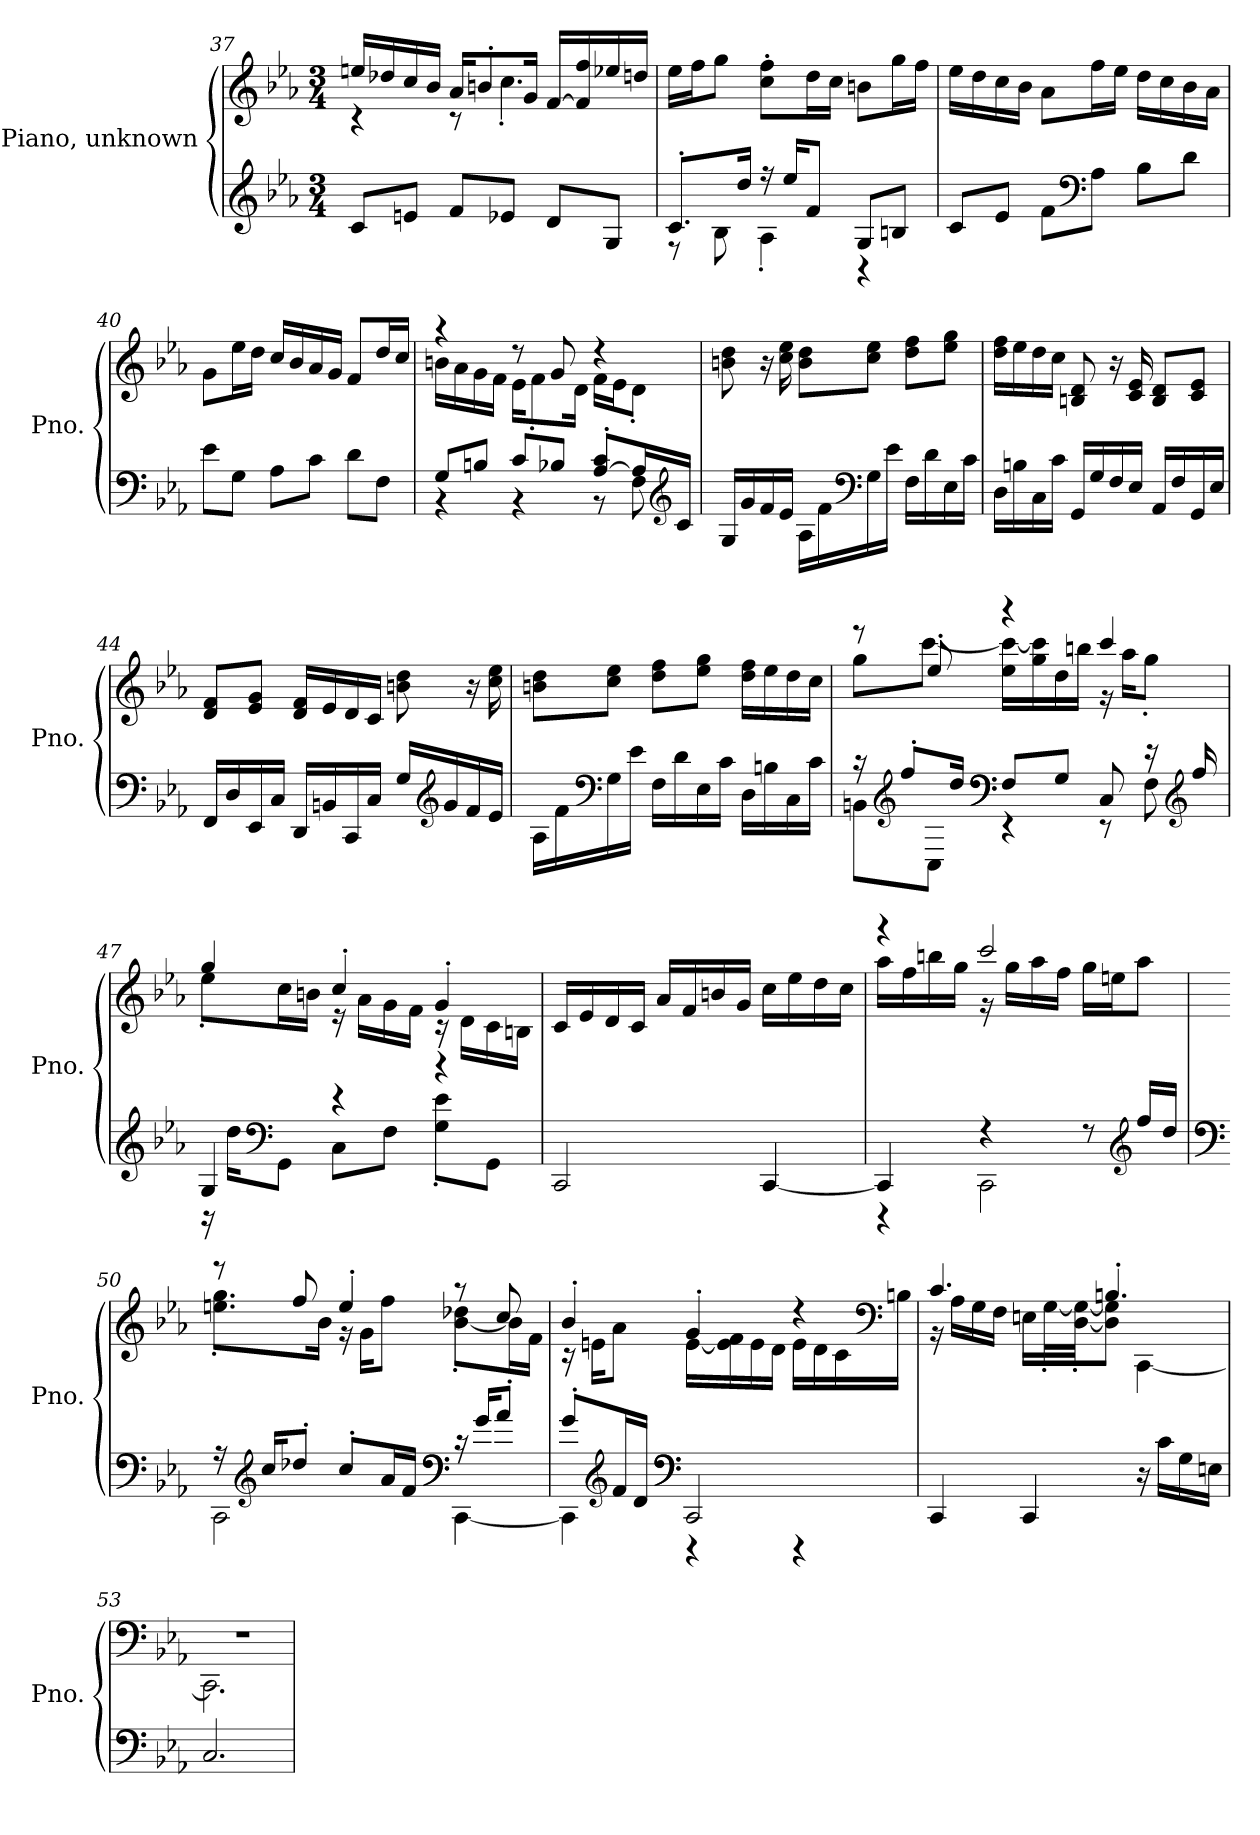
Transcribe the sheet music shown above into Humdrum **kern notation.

**kern	**kern
*part1	*part1
*staff2	*staff1
*I"Piano, unknown	*
*I'Pno.	*
*clefG2	*clefG2
*k[b-e-a-]	*k[b-e-a-]
*M3/4	*M3/4
=37	=37
*	*^
8c/L	16een/LL	4r
.	16dd-X/	.
8en/J	16cc/	.
.	16b-/JJ	.
8f/L	16a-/KL	8r
.	8bn'/	.
8e-X/J	.	4.cc'\
.	16g/Jk	.
8d/L	[16f/LL	.
.	16f/] 16ff/	.
8G/J	16ee-X/	.
.	16ddn/JJ	.
*	*v	*v
=38	=38
*^	*
8.c'/L	8r	16ee-\LL
.	.	16ff\J
.	8B-\	8gg\J
16dd/Jk	.	.
16r	4A-'\	8cc\' 8ff\'L
16ee-/KL	.	.
8f/J	.	16dd\L
.	.	16cc\JJ
8G/L	4r	8bn\L
8Bn/J	.	16gg\L
.	.	16ff\JJ
*v	*v	*
!!LO:LB:g=z
=39	=39
8c/L	16ee-\LL
.	16dd\
8e-/J	16cc\
.	16b-\JJ
8f\L	8a-\L
*clefF4	*
8A-\J	16ff\L
.	16ee-\JJ
8B-\L	16dd\LL
.	16cc\
8d\J	16b-\
.	16a-\JJ
=40	=40
8e-\L	8g\L
8G\J	16ee-\L
.	16dd\JJ
8A-\L	16cc/LL
.	16b-/
8c\J	16a-/
.	16g/JJ
8d\L	8f/L
8F\J	16dd/L
.	16cc/JJ
=41	=41
*^	*^
8G/L	4r	4r	16bn\LL
.	.	.	16a-\
8Bn/J	.	.	16g\
.	.	.	16f\JJ
8c/L	4r	8r	16e-\KL
.	.	.	8f'\
8B-X/J	.	8g/	.
.	.	.	16d\Jk
[8A-/' 8c/'L	8r	4r	16f\LL
.	.	.	16e-\J
16A-/L]	8F\	.	8d'\J
*clefG2	*	*	*
16c/JJ	.	.	.
*v	*v	*	*
*	*v	*v
!!LO:LB:g=z
=42	=42
16G/LL	8bn\ 8dd\
16g/	.
16f/	16r
16e-/JJ	16cc\ 16ee-\
16A-\LL	8b\ 8dd\L
16f\	.
*clefF4	*
16G\	8cc\ 8ee-\J
16e-\JJ	.
16F\LL	8dd\ 8ff\L
16d\	.
16E-\	8ee-\ 8gg\J
16c\JJ	.
=43	=43
16D\LL	16dd\ 16ff\LL
16Bn\	16ee-\
16C\	16dd\
16c\JJ	16cc\JJ
16GG/LL	8Bn/ 8d/
16G/	.
16F/	16r
16E-/JJ	16c/ 16e-/
16AA-/LL	8B/ 8d/L
16F/	.
16GG/	8c/ 8e-/J
16E-/JJ	.
=44	=44
16FF/LL	8d/ 8f/L
16D/	.
16EE-/	8e-/ 8g/J
16C/JJ	.
16DD/LL	16d/ 16f/LL
16BBn/	16e-/
16CC/	16d/
16C/JJ	16c/JJ
16G/LL	8bn\ 8dd\
*clefG2	*
16g/	.
16f/	16r
16e-/JJ	16cc\ 16ee-\
!!LO:LB:g=z
=45	=45
16A-\LL	8bn\ 8dd\L
16f\	.
*clefF4	*
16G\	8cc\ 8ee-\J
16e-\JJ	.
16F\LL	8dd\ 8ff\L
16d\	.
16E-\	8ee-\ 8gg\J
16c\JJ	.
16D\LL	16dd\ 16ff\LL
16Bn\	16ee-\
16C\	16dd\
16c\JJ	16cc\JJ
=46	=46
*^	*^
16r	8BBn\L	8r	8gg\L
*clefG2	*	*	*
8ff'/L	.	.	.
.	8C\J	8ee-'/	[8ccc\J
16dd/Jk	.	.	.
*clefF4	*	*	*
8F/L	4r	4r	16ee-\ 16ccc\_LL
.	.	.	16gg\ 16ccc\]
8G/J	.	.	16dd\
.	.	.	16bbn\JJ
8C/	8r	4ccc/	16r
.	.	.	16aa-\KL
16r	8F\	.	8gg'\J
*clefG2	*	*	*
16ff/	.	.	.
!!LO:LB:g=z	!!
=47	=47	=47	=47
4G/	16r	4gg/	8ee-'\L
.	16dd\KL	.	.
*clefF4	*	*	*
.	8GG\J	.	16cc\L
.	.	.	16bn\JJ
4r	8C\L	4cc'/	16r
.	.	.	16a-\LL
.	8F\J	.	16g\
.	.	.	16f\JJ
4r	8G\' 8e-\'L	4g'/	16r
.	.	.	16d\LL
.	8GG\J	.	16c\
.	.	.	16Bn\JJ
*v	*v	*	*
*	*v	*v
=48	=48
2CC/	16c/LL
.	16e-/
.	16d/
.	16c/JJ
.	16a-/LL
.	16f/
.	16bn/
.	16g/JJ
[4CC/	16cc\LL
.	16ee-\
.	16dd\
.	16cc\JJ
=49	=49
*^	*^
4CC/]	4r	4r	16aa-\LL
.	.	.	16ff\
.	.	.	16bbn\
.	.	.	16gg\JJ
4r	2CC\	2ccc/	16r
.	.	.	16gg\LL
.	.	.	16aa-\
.	.	.	16ff\JJ
8r	.	.	16gg\LL
.	.	.	16een\J
*clefG2	*	*	*
16ff/LL	.	.	8aa-\J
16dd/JJ	.	.	.
!!LO:PB:g=z	!!
=50	=50	=50	=50
*clefF4	*	*	*
16r	2CC\	8r	8.een\' 8.gg\'L
*clefG2	*	*	*
16cc/KL	.	.	.
8dd-X'/J	.	8ff/	.
.	.	.	16b-\Jk
8cc'/L	.	4ee'/	16r
.	.	.	16g\KL
16a-/L	.	.	8ff\J
16f/JJ	.	.	.
*clefF4	*	*	*
16r	[4CC\	8r	[8b-\' 8dd-X\'L
16g/KL	.	.	.
8a-'/J	.	8cc/	16b-\L]
.	.	.	16f\JJ
=51	=51	=51	=51
8g'/L	4CC\]	4b-'/	16r
.	.	.	16en\KL
*clefG2	*	*	*
16f/L	.	.	8a-\J
16d/JJ	.	.	.
*clefF4	*	*	*
2CC/	4r	4g'/	[16e\LL
.	.	.	16e\] 16f\
.	.	.	16e\
.	.	.	16d\JJ
.	4r	4r	16e\LL
.	.	.	16d\
.	.	.	16c\
*	*	*clefF4	*
.	.	.	16Bn\JJ
*v	*v	*	*
!!LO:LB:g=z	!!
=52	=52	=52
4CC/	4.c/	16r
.	.	16A-\LL
.	.	16G\
.	.	16F\JJ
4CC/	.	16En\LL
.	.	[32G'\L
.	.	[32D\' 32G\_'JJ
.	4.Bn'/	8D\] 8G\]J
16r	.	[4CC\
16c\LL	.	.
16G\	.	.
16En\JJ	.	.
=53	=53	=53
2.C/	2.r	2.CC\]
*	*v	*v
=	=
*-	*-
